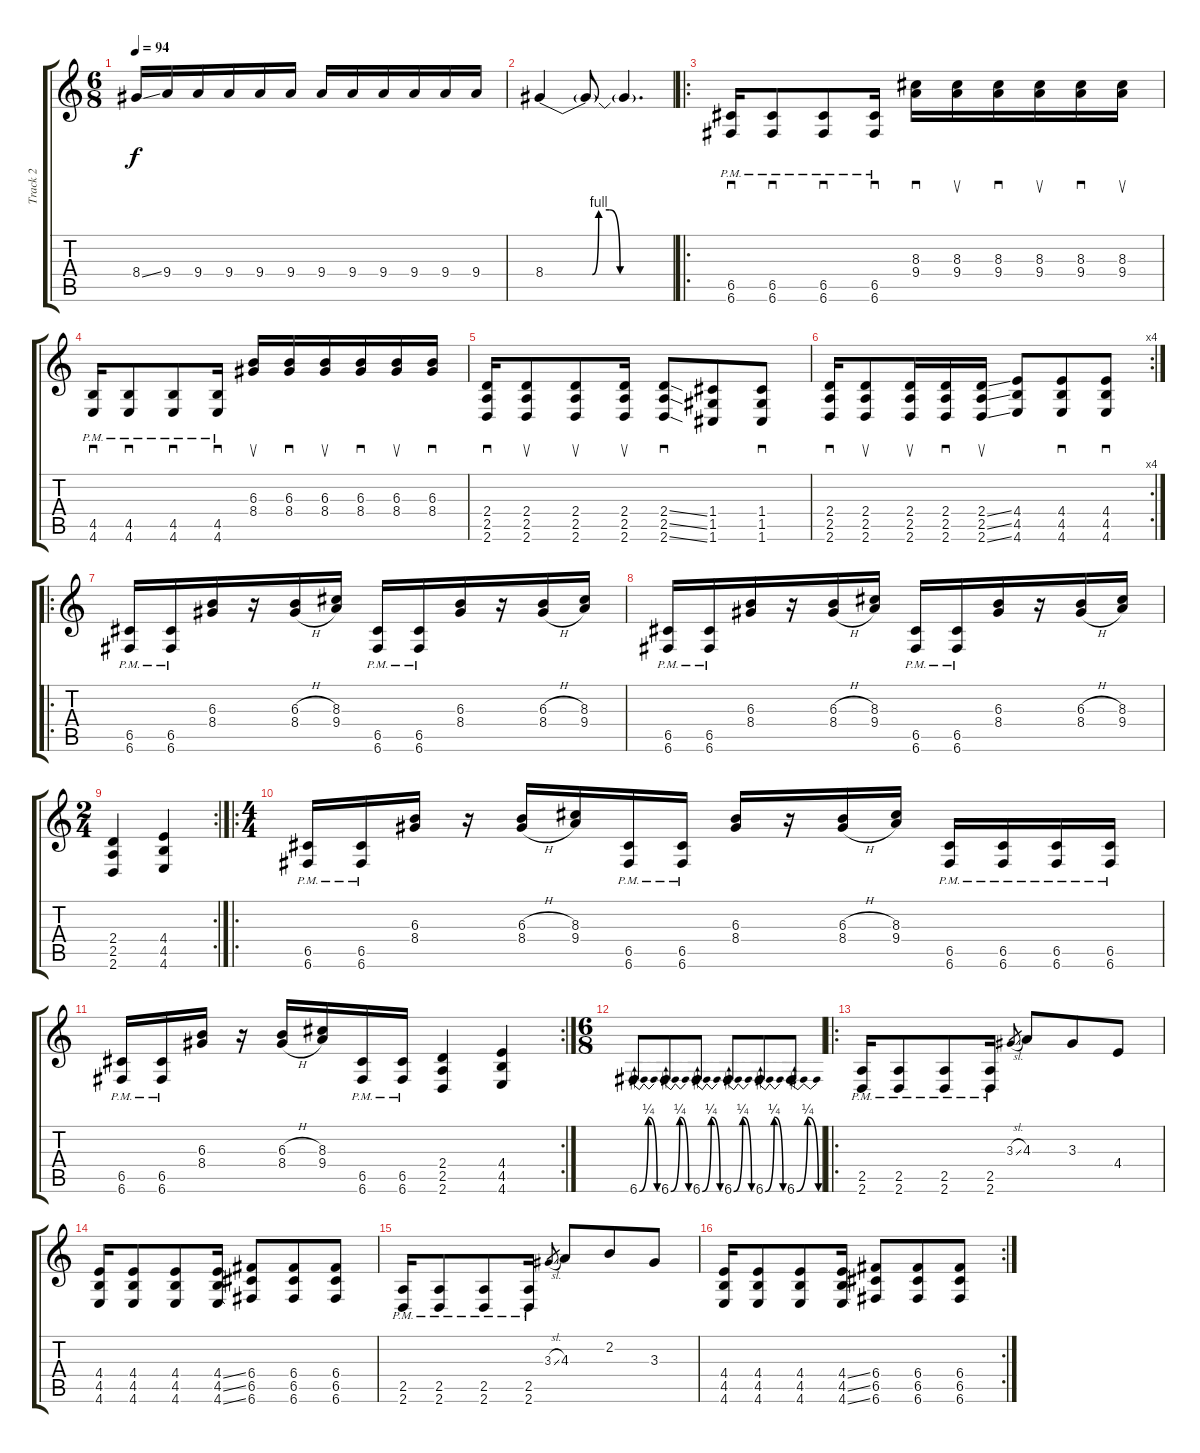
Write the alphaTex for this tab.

\track ("Track 2" "Track 2") {instrument overdrivenguitar}
\staff {score tabs}
\tuning (D4 A3 F3 C3 G2 C2) {hide}
\ts (6 8)
\tempo 94
\clef g2
\ks c
8.4{ss}.16{dy f} 9.4.16 9.4.16 9.4.16 9.4.16 9.4.16 9.4.16 9.4.16 9.4.16 9.4.16 9.4.16 9.4.16 |
8.4{be (custom 0 0 22 0 25 4 30 4 35 0 60 0)}.4 8.4{t}.8 8.4{t}.4{d} |
\ro
(6.5{pm} 6.6{pm}).16{sd balance 8} (6.5{pm} 6.6{pm}).8{sd} (6.5{pm} 6.6{pm}).8{sd} (6.5{pm} 6.6{pm}).16{sd} (8.3 9.4).16{sd} (8.3 9.4).16{su} (8.3 9.4).16{sd} (8.3 9.4).16{su} (8.3 9.4).16{sd} (8.3 9.4).16{su} |
(4.5{pm} 4.6{pm}).16{sd} (4.5{pm} 4.6{pm}).8{sd} (4.5{pm} 4.6{pm}).8{sd} (4.5{pm} 4.6{pm}).16{sd} (6.3 8.4).16{su} (6.3 8.4).16{sd} (6.3 8.4).16{su} (6.3 8.4).16{sd} (6.3 8.4).16{su} (6.3 8.4).16{sd} |
(2.4 2.5 2.6).16{sd} (2.4 2.5 2.6).8{su} (2.4 2.5 2.6).8{su} (2.4 2.5 2.6).16{su} (2.4{ss} 2.5{ss} 2.6{ss}).8{sd} (1.4 1.5 1.6).8 (1.4 1.5 1.6).8{sd} |
\rc 4
(2.4 2.5 2.6).16{sd} (2.4 2.5 2.6).8{su} (2.4 2.5 2.6).16{su} (2.4 2.5 2.6).16{sd} (2.4{ss} 2.5{ss} 2.6{ss}).16{su} (4.4 4.5 4.6).8 (4.4 4.5 4.6).8{sd} (4.4 4.5 4.6).8{sd} |
\ro
(6.5{pm} 6.6{pm}).16 (6.5{pm} 6.6{pm}).16 (6.3 8.4).16 r.16 (6.3{h} 8.4{h}).16 (8.3 9.4).16 (6.5{pm} 6.6{pm}).16 (6.5{pm} 6.6{pm}).16 (6.3 8.4).16 r.16 (6.3{h} 8.4{h}).16 (8.3 9.4).16 |
(6.5{pm} 6.6{pm}).16 (6.5{pm} 6.6{pm}).16 (6.3 8.4).16 r.16 (6.3{h} 8.4{h}).16 (8.3 9.4).16 (6.5{pm} 6.6{pm}).16 (6.5{pm} 6.6{pm}).16 (6.3 8.4).16 r.16 (6.3{h} 8.4{h}).16 (8.3 9.4).16 |
\rc 2
\ts (2 4)
(2.4 2.5 2.6).4 (4.4 4.5 4.6).4 |
\ro
\ts (4 4)
(6.5{pm} 6.6{pm}).16 (6.5{pm} 6.6{pm}).16 (6.3 8.4).16 r.16 (6.3{h} 8.4{h}).16 (8.3 9.4).16 (6.5{pm} 6.6{pm}).16 (6.5{pm} 6.6{pm}).16 (6.3 8.4).16 r.16 (6.3{h} 8.4{h}).16 (8.3 9.4).16 (6.5{pm} 6.6{pm}).16 (6.5{pm} 6.6{pm}).16 (6.5{pm} 6.6{pm}).16 (6.5{pm} 6.6{pm}).16 |
\rc 2
(6.5{pm} 6.6{pm}).16 (6.5{pm} 6.6{pm}).16 (6.3 8.4).16 r.16 (6.3{h} 8.4{h}).16 (8.3 9.4).16 (6.5{pm} 6.6{pm}).16 (6.5{pm} 6.6{pm}).16 (2.4 2.5 2.6).4 (4.4 4.5 4.6).4 |
\ts (6 8)
6.6{be (bendrelease 0 0 15 1 15 1 60 0)}.8 6.6{be (bendrelease 0 0 15 1 15 1 60 0)}.8 6.6{be (bendrelease 0 0 15 1 15 1 60 0)}.8 6.6{be (bendrelease 0 0 15 1 15 1 60 0)}.8 6.6{be (bendrelease 0 0 15 1 15 1 60 0)}.8 6.6{be (bendrelease 0 0 15 1 15 1 60 0)}.8 |
\ro
(2.5{pm} 2.6{pm}).16 (2.5{pm} 2.6{pm}).8 (2.5{pm} 2.6{pm}).8 (2.5{pm} 2.6{pm}).16 3.3{sl}.8{gr} 4.3.8 3.3.8 4.4.8 |
(4.4 4.5 4.6).16 (4.4 4.5 4.6).8 (4.4 4.5 4.6).8 (4.4{ss} 4.5{ss} 4.6{ss}).16 (6.4 6.5 6.6).8 (6.4 6.5 6.6).8 (6.4 6.5 6.6).8 |
(2.5{pm} 2.6{pm}).16 (2.5{pm} 2.6{pm}).8 (2.5{pm} 2.6{pm}).8 (2.5{pm} 2.6{pm}).16 3.3{sl}.8{gr} 4.3.8 2.2.8 3.3.8 |
\rc 2
(4.4 4.5 4.6).16 (4.4 4.5 4.6).8 (4.4 4.5 4.6).8 (4.4{ss} 4.5{ss} 4.6{ss}).16 (6.4 6.5 6.6).8 (6.4 6.5 6.6).8 (6.4 6.5 6.6).8
